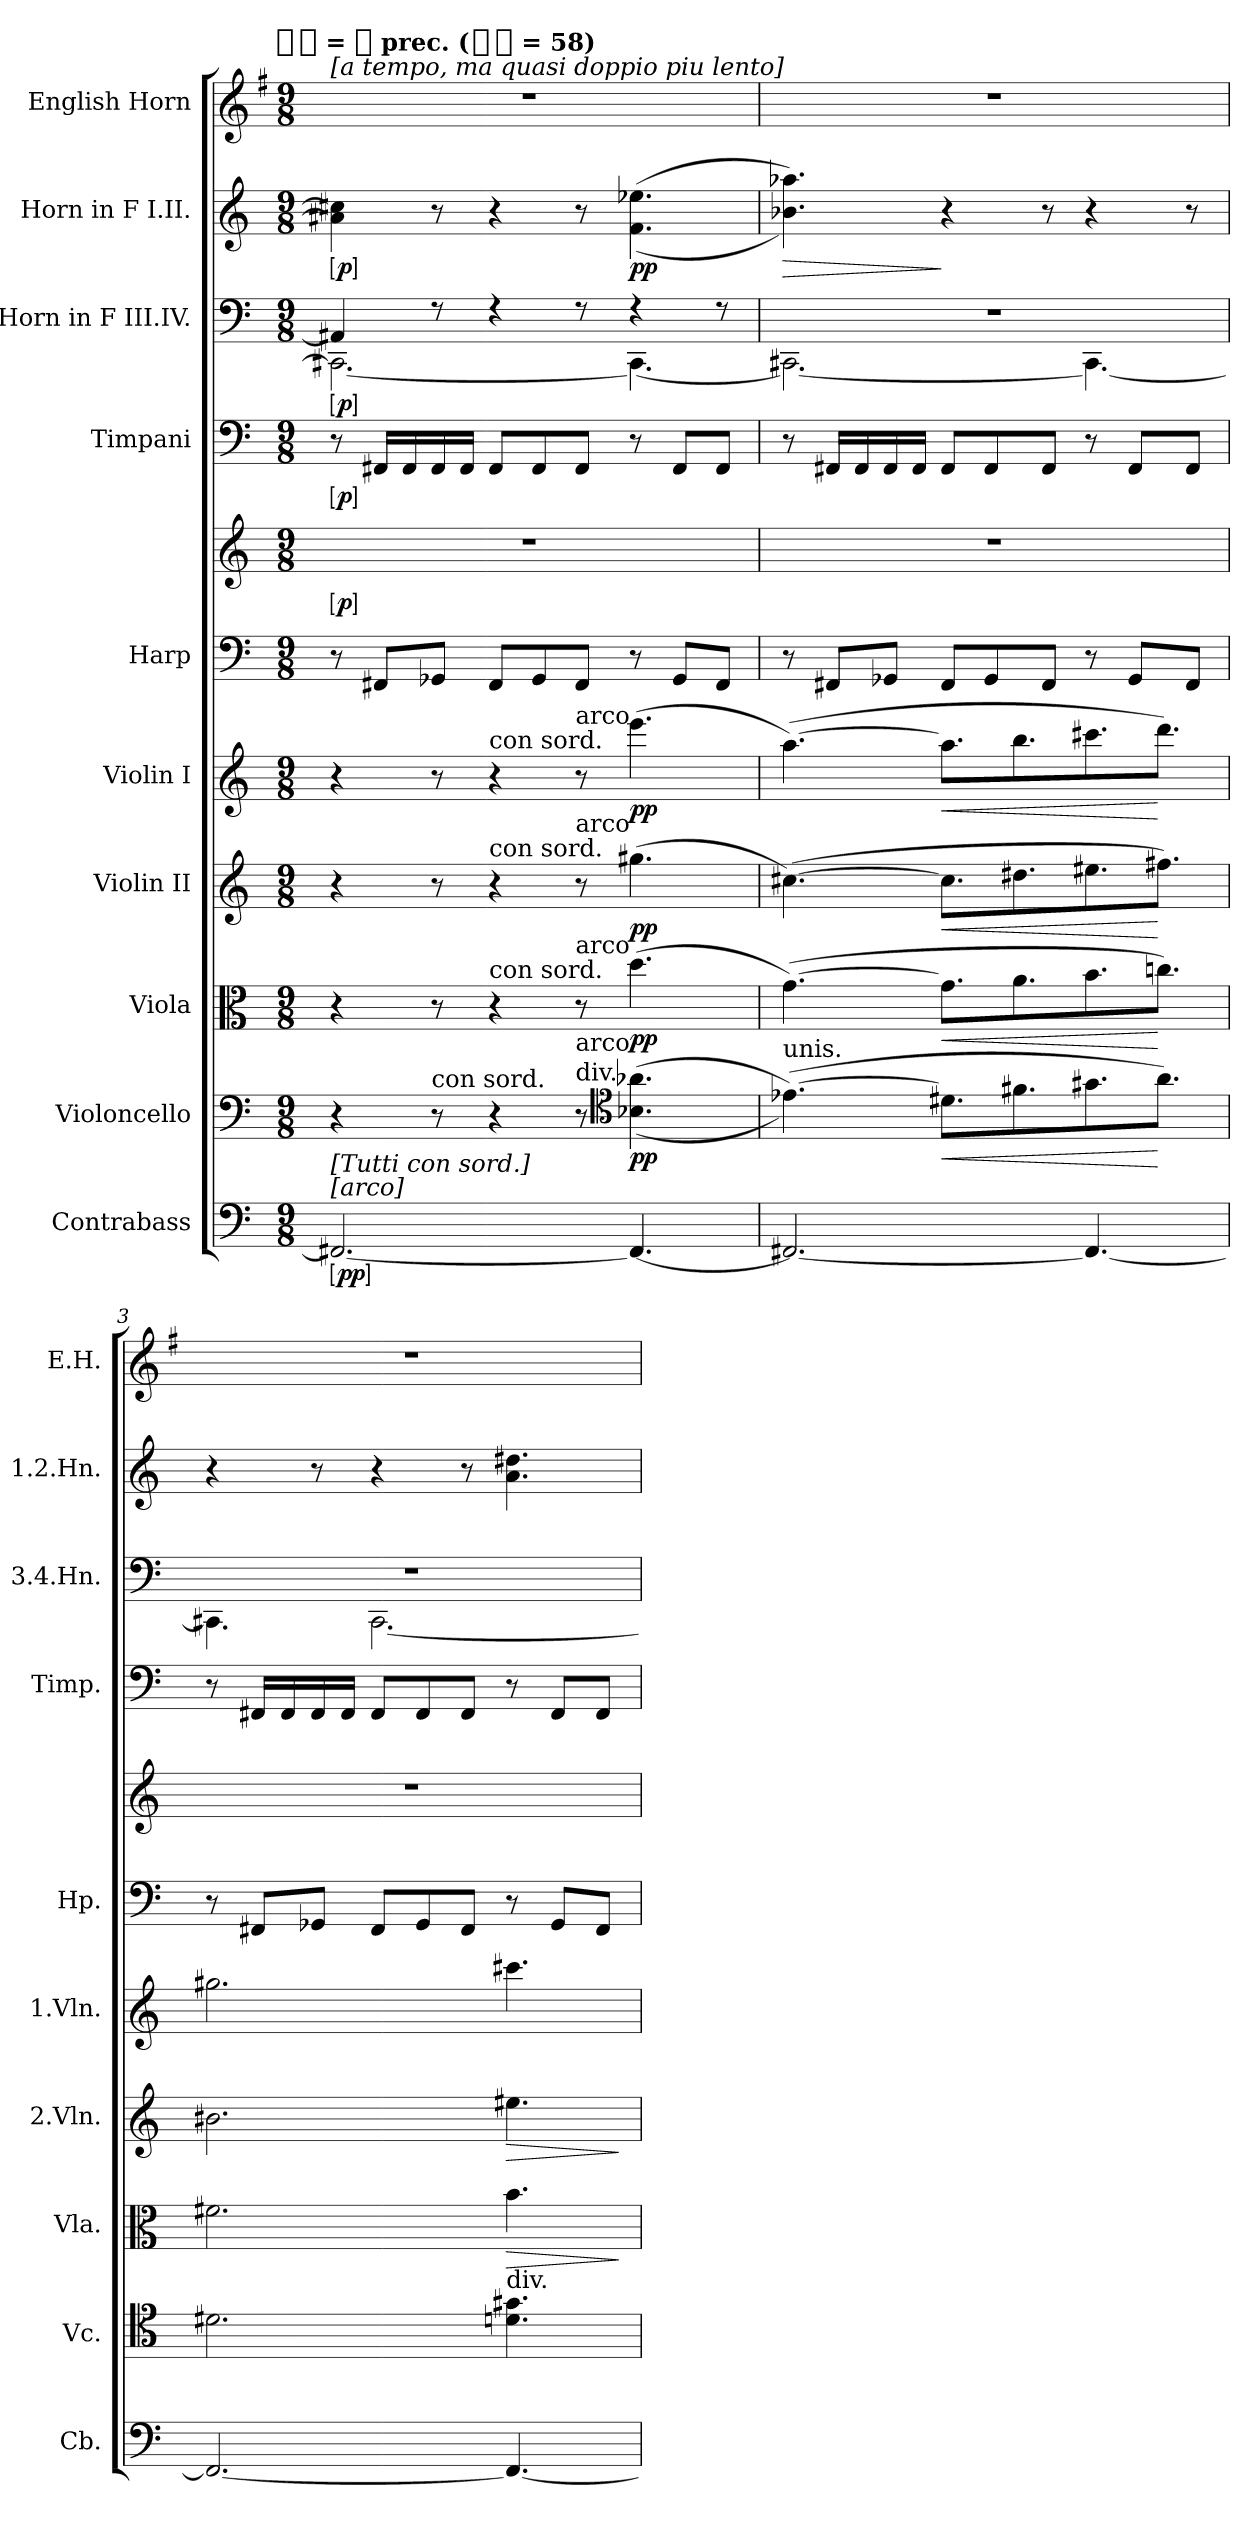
**kern	**dynam	**kern	**dynam	**kern	**dynam	**kern	**dynam	**kern	**dynam	**kern	**kern	**dynam	**kern	**dynam	**kern	**dynam	**kern	**dynam	**kern
*part10	*part10	*part9	*part9	*part8	*part8	*part7	*part7	*part6	*part6	*part5	*part5	*part5	*part4	*part4	*part3	*part3	*part2	*part2	*part1
*staff11	*staff11	*staff10	*staff10	*staff9	*staff9	*staff8	*staff8	*staff7	*staff7	*staff6	*staff5	*staff5/6	*staff4	*staff4	*staff3	*staff3	*staff2	*staff2	*staff1
*I"Contrabass	*	*I"Violoncello	*	*I"Viola	*	*I"Violin II	*	*I"Violin I	*	*I"Harp	*	*	*I"Timpani	*	*I"Horn in F III.IV.	*	*I"Horn in F I.II.	*	*I"English Horn
*I'Cb.	*	*I'Vc.	*	*I'Vla.	*	*I'2.Vln.	*	*I'1.Vln.	*	*I'Hp.	*	*	*I'Timp.	*	*I'3.4.Hn.	*	*I'1.2.Hn.	*	*I'E.H.
*clefF4	*	*clefF4	*	*clefC3	*	*clefG2	*	*clefG2	*	*clefF4	*clefG2	*	*clefF4	*	*clefF4	*	*clefG2	*	*clefG2
*	*	*	*	*	*	*	*	*	*	*	*	*	*	*	*ITrd-3c-5	*	*ITrd4c7	*	*ITrd4c7
*k[]	*	*k[]	*	*k[]	*	*k[]	*	*k[]	*	*k[]	*k[]	*	*k[]	*	*k[b-]	*	*k[b-]	*	*k[]
*C:	*	*C:	*	*C:	*	*C:	*	*C:	*	*C:	*C:	*	*C:	*	*F:	*	*F:	*	*C:
!!LO:TX:omd:t=[quarter-dot] = [quarter] prec. ([quarter-dot] = 58)
*M9/8	*	*M9/8	*	*M9/8	*	*M9/8	*	*M9/8	*	*M9/8	*M9/8	*	*M9/8	*	*M9/8	*	*M9/8	*	*M9/8
*MM87	*	*MM87	*	*MM87	*	*MM87	*	*MM87	*	*MM87	*MM87	*	*MM87	*	*MM87	*	*MM87	*	*MM87
=1	=1	=1	=1	=1	=1	=1	=1	=1	=1	=1	=1	=1	=1	=1	=1	=1	=1	=1	=1
*	*	*	*	*	*	*	*	*	*	*	*	*	*	*	*^	*	*	*	*
!	!	!	!	!	!	!	!	!	!	!	!	!	!	!	!	!	!	!	!	!LO:TX:a:t=[a tempo, ma quasi doppio piu lento]
!LO:TX:a:t=[arco]	!	!	!	!	!	!	!	!	!	!	!	!	!	!	!	!	!	!	!	!
!LO:TX:a:t=[Tutti con sord.]	!	!	!	!	!	!	!	!	!	!	!	!	!	!	!	!	!	!	!	!
!	!LO:DY:ed=brack	!	!	!	!	!	!	!	!	!	!	!LO:DY:ed=brack	!	!LO:DY:ed=brack	!	!	!LO:DY:ed=brack	!	!LO:DY:ed=brack	!
2.FF#X_	pp	4r	.	4r	.	4r	.	4r	.	8r	8%9r	p	8r	p	4D#X]	2.FF#X_	p	4d#X] 4f#X]	p	8%9r
.	.	.	.	.	.	.	.	.	.	8FF#XL	.	.	16FF#XLL	.	.	.	.	.	.	.
.	.	.	.	.	.	.	.	.	.	.	.	.	16FF#	.	.	.	.	.	.	.
!	!	!LO:TX:a:t=con sord.	!	!	!	!	!	!	!	!	!	!	!	!	!	!	!	!	!	!
.	.	8r	.	8r	.	8r	.	8r	.	8GG-XJ	.	.	16FF#	.	8r	.	.	8r	.	.
.	.	.	.	.	.	.	.	.	.	.	.	.	16FF#JJ	.	.	.	.	.	.	.
!	!	!	!	!	!	!	!	!LO:TX:a:t=con sord.	!	!	!	!	!	!	!	!	!	!	!	!
!	!	!	!	!	!	!LO:TX:a:t=con sord.	!	!	!	!	!	!	!	!	!	!	!	!	!	!
!	!	!	!	!LO:TX:a:t=con sord.	!	!	!	!	!	!	!	!	!	!	!	!	!	!	!	!
.	.	4r	.	4r	.	4r	.	4r	.	8FF#L	.	.	8FF#L	.	4r	.	.	4r	.	.
.	.	.	.	.	.	.	.	.	.	8GG-	.	.	8FF#	.	.	.	.	.	.	.
!	!	!	!	!	!	!	!	!LO:TX:a:t=arco	!	!	!	!	!	!	!	!	!	!	!	!
!	!	!	!	!	!	!LO:TX:a:t=arco	!	!	!	!	!	!	!	!	!	!	!	!	!	!
!	!	!	!	!LO:TX:a:t=arco	!	!	!	!	!	!	!	!	!	!	!	!	!	!	!	!
!	!	!LO:TX:a:t=arco	!	!	!	!	!	!	!	!	!	!	!	!	!	!	!	!	!	!
!	!	!LO:TX:a:t=div.	!	!	!	!	!	!	!	!	!	!	!	!	!	!	!	!	!	!
.	.	8r	.	8r	.	8r	.	8r	.	8FF#J	.	.	8FF#J	.	8r	.	.	8r	.	.
*	*	*clefC4	*	*	*	*	*	*	*	*	*	*	*	*	*	*	*	*	*	*
4.FF#_	.	(<(>4.B-X 4.a-X	pp	(4.dd	pp	(4.gg#X	pp	(4.eee	pp	8r	.	.	8r	.	4r	4.FF#_	.	(<(>4.B- 4.a-X	pp	.
.	.	.	.	.	.	.	.	.	.	8GG-L	.	.	8FF#L	.	.	.	.	.	.	.
.	.	.	.	.	.	.	.	.	.	8FF#J	.	.	8FF#J	.	8r	.	.	.	.	.
=2	=2	=2	=2	=2	=2	=2	=2	=2	=2	=2	=2	=2	=2	=2	=2	=2	=2	=2	=2	=2
!	!	!LO:TX:a:t=unis.	!	!	!	!	!	!	!	!	!	!	!	!	!	!	!	!	!	!
!	!	!	!	!	!	!	!	!	!	!	!	!	!	!	!	!	!	!	!LO:HP:b	!
2.FF#X_	.	([4.e-X))	.	([4.g)	.	([4.cc#X)	.	([4.aa)	.	8r	8%9r	.	8r	.	8%9r	2.FF#X_	.	4.e-X 4.dd-X))	>	8%9r
.	.	.	.	.	.	.	.	.	.	8FF#XL	.	.	16FF#XLL	.	.	.	.	.	.	.
.	.	.	.	.	.	.	.	.	.	.	.	.	16FF#	.	.	.	.	.	.	.
.	.	.	.	.	.	.	.	.	.	8GG-XJ	.	.	16FF#	.	.	.	.	.	.	.
.	.	.	.	.	.	.	.	.	.	.	.	.	16FF#JJ	.	.	.	.	.	.	.
!	!	!	!LO:HP:b	!	!LO:HP:b	!	!LO:HP:b	!	!LO:HP:b	!	!	!	!	!	!	!	!	!	!	!
.	.	8.d#XL]	<	8.gL]	<	8.cc#L]	<	8.aaL]	<	8FF#L	.	.	8FF#L	.	.	.	.	4r	]	.
.	.	.	.	.	.	.	.	.	.	8GG-	.	.	8FF#	.	.	.	.	.	.	.
.	.	8.f#X	.	8.a	.	8.dd#X	.	8.bb	.	.	.	.	.	.	.	.	.	.	.	.
.	.	.	.	.	.	.	.	.	.	8FF#J	.	.	8FF#J	.	.	.	.	8r	.	.
4.FF#_	.	8.g#X	.	8.b	.	8.ee#X	.	8.ccc#X	.	8r	.	.	8r	.	.	4.FF#_	.	4r	.	.
.	.	.	.	.	.	.	.	.	.	8GG-L	.	.	8FF#L	.	.	.	.	.	.	.
.	.	8.aJ)	[	8.ccniJ)	[	8.ff#XJ)	[	8.dddJ)	[	.	.	.	.	.	.	.	.	.	.	.
.	.	.	.	.	.	.	.	.	.	8FF#J	.	.	8FF#J	.	.	.	.	8r	.	.
=3	=3	=3	=3	=3	=3	=3	=3	=3	=3	=3	=3	=3	=3	=3	=3	=3	=3	=3	=3	=3
2.FF#_	.	2.d#X	.	2.f#X	.	2.b#X	.	2.gg#X	.	8r	8%9r	.	8r	.	8%9r	4.FF#X]	.	4r	.	8%9r
.	.	.	.	.	.	.	.	.	.	8FF#XL	.	.	16FF#XLL	.	.	.	.	.	.	.
.	.	.	.	.	.	.	.	.	.	.	.	.	16FF#	.	.	.	.	.	.	.
.	.	.	.	.	.	.	.	.	.	8GG-XJ	.	.	16FF#	.	.	.	.	8r	.	.
.	.	.	.	.	.	.	.	.	.	.	.	.	16FF#JJ	.	.	.	.	.	.	.
.	.	.	.	.	.	.	.	.	.	8FF#L	.	.	8FF#L	.	.	[2.FF#	.	4r	.	.
.	.	.	.	.	.	.	.	.	.	8GG-	.	.	8FF#	.	.	.	.	.	.	.
.	.	.	.	.	.	.	.	.	.	8FF#J	.	.	8FF#J	.	.	.	.	8r	.	.
!	!	!LO:TX:a:t=div.	!	!	!	!	!	!	!	!	!	!	!	!	!	!	!	!	!	!
!	!	!	!	!	!LO:HP:b	!	!LO:HP:b	!	!	!	!	!	!	!	!	!	!	!	!	!
4.FF#_	.	4.dn 4.g#X	.	4.b	>	4.ee#X	>	4.ccc#X	.	8r	.	.	8r	.	.	.	.	4.d 4.g#X	.	.
.	.	.	.	.	.	.	.	.	.	8GG-L	.	.	8FF#L	.	.	.	.	.	.	.
.	.	.	.	.	.	.	.	.	.	8FF#J	.	.	8FF#J	.	.	.	.	.	.	.
*	*	*	*	*	*	*	*	*	*	*	*	*	*	*	*v	*v	*	*	*	*
.	.	.	.	.	]	.	]	.	.	.	.	.	.	.	.	.	.	.	.
=	=	=	=	=	=	=	=	=	=	=	=	=	=	=	=	=	=	=	=
*-	*-	*-	*-	*-	*-	*-	*-	*-	*-	*-	*-	*-	*-	*-	*-	*-	*-	*-	*-
